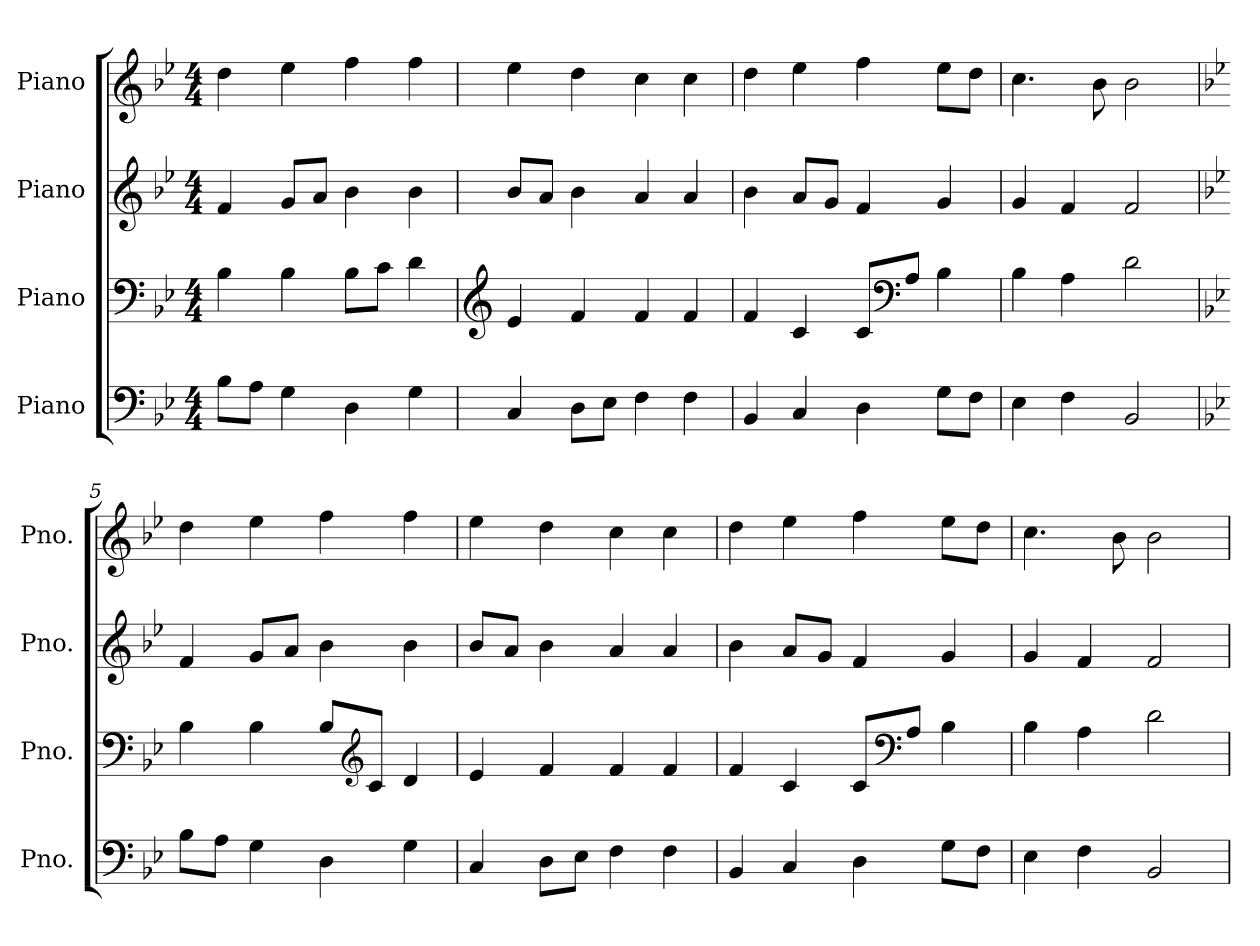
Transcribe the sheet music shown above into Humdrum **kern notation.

**kern	**kern	**kern	**kern
*part4	*part3	*part2	*part1
*staff4	*staff3	*staff2	*staff1
*I"Piano	*I"Piano	*I"Piano	*I"Piano
*I'Pno.	*I'Pno.	*I'Pno.	*I'Pno.
*clefF4	*clefF4	*clefG2	*clefG2
*k[b-e-]	*k[b-e-]	*k[b-e-]	*k[b-e-]
*M4/4	*M4/4	*M4/4	*M4/4
*MM120	*MM120	*MM120	*MM120
=1	=1	=1	=1
8B-\L	4B-\	4f/	4dd\
8A\J	.	.	.
4G\	4B-\	8g/L	4ee-\
.	.	8a/J	.
4D\	8B-\L	4b-\	4ff\
.	8c\J	.	.
4G\	4d\	4b-\	4ff\
=2	=2	=2	=2
*	*clefG2	*	*
4C/	4e-/	8b-/L	4ee-\
.	.	8a/J	.
8D\L	4f/	4b-\	4dd\
8E-\J	.	.	.
4F\	4f/	4a/	4cc\
4F\	4f/	4a/	4cc\
=3	=3	=3	=3
4BB-/	4f/	4b-\	4dd\
4C/	4c/	8a/L	4ee-\
.	.	8g/J	.
4D\	8c/L	4f/	4ff\
*	*clefF4	*	*
.	8A/J	.	.
8G\L	4B-\	4g/	8ee-\L
8F\J	.	.	8dd\J
=4	=4	=4	=4
4E-\	4B-\	4g/	4.cc\
4F\	4A\	4f/	.
.	.	.	8b-\
2BB-/	2d\	2f/	2b-\
=5	=5	=5	=5
*k[b-e-]	*k[b-e-]	*k[b-e-]	*k[b-e-]
8B-\L	4B-\	4f/	4dd\
8A\J	.	.	.
4G\	4B-\	8g/L	4ee-\
.	.	8a/J	.
4D\	8B-/L	4b-\	4ff\
*	*clefG2	*	*
.	8c/J	.	.
4G\	4d/	4b-\	4ff\
!!LO:LB:g=z
=6	=6	=6	=6
4C/	4e-/	8b-/L	4ee-\
.	.	8a/J	.
8D\L	4f/	4b-\	4dd\
8E-\J	.	.	.
4F\	4f/	4a/	4cc\
4F\	4f/	4a/	4cc\
=7	=7	=7	=7
4BB-/	4f/	4b-\	4dd\
4C/	4c/	8a/L	4ee-\
.	.	8g/J	.
4D\	8c/L	4f/	4ff\
*	*clefF4	*	*
.	8A/J	.	.
8G\L	4B-\	4g/	8ee-\L
8F\J	.	.	8dd\J
=8	=8	=8	=8
4E-\	4B-\	4g/	4.cc\
4F\	4A\	4f/	.
.	.	.	8b-\
2BB-/	2d\	2f/	2b-\
=	=	=	=
*-	*-	*-	*-
